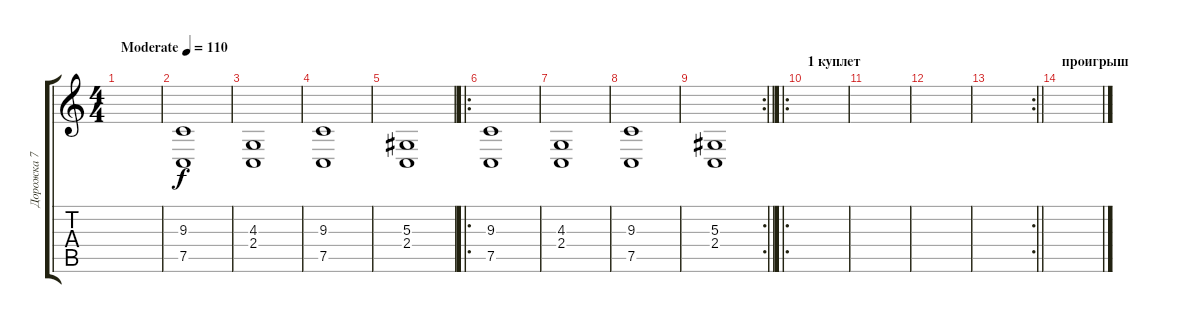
\track ("Дорожка 7" "Дорожка 7") {instrument fx4atmosphere}
\staff {score tabs}
\tuning (C4 G3 Eb3 Bb2 F2 C2) {hide}
\ts (4 4)
\tempo (110 "Moderate")
\clef g2
\ks c
|
(9.3 7.5).1 |
(4.3 2.4).1 |
(9.3 7.5).1 |
(5.3 2.4).1 |
\ro
(9.3 7.5).1 |
(4.3 2.4).1 |
(9.3 7.5).1 |
\rc 2
\barLineRight lightlight
(5.3 2.4).1 |
\ro
\section ("" "1 куплет")
|
|
|
\rc 2
\barLineRight lightlight
|
\section ("" "проигрыш")
